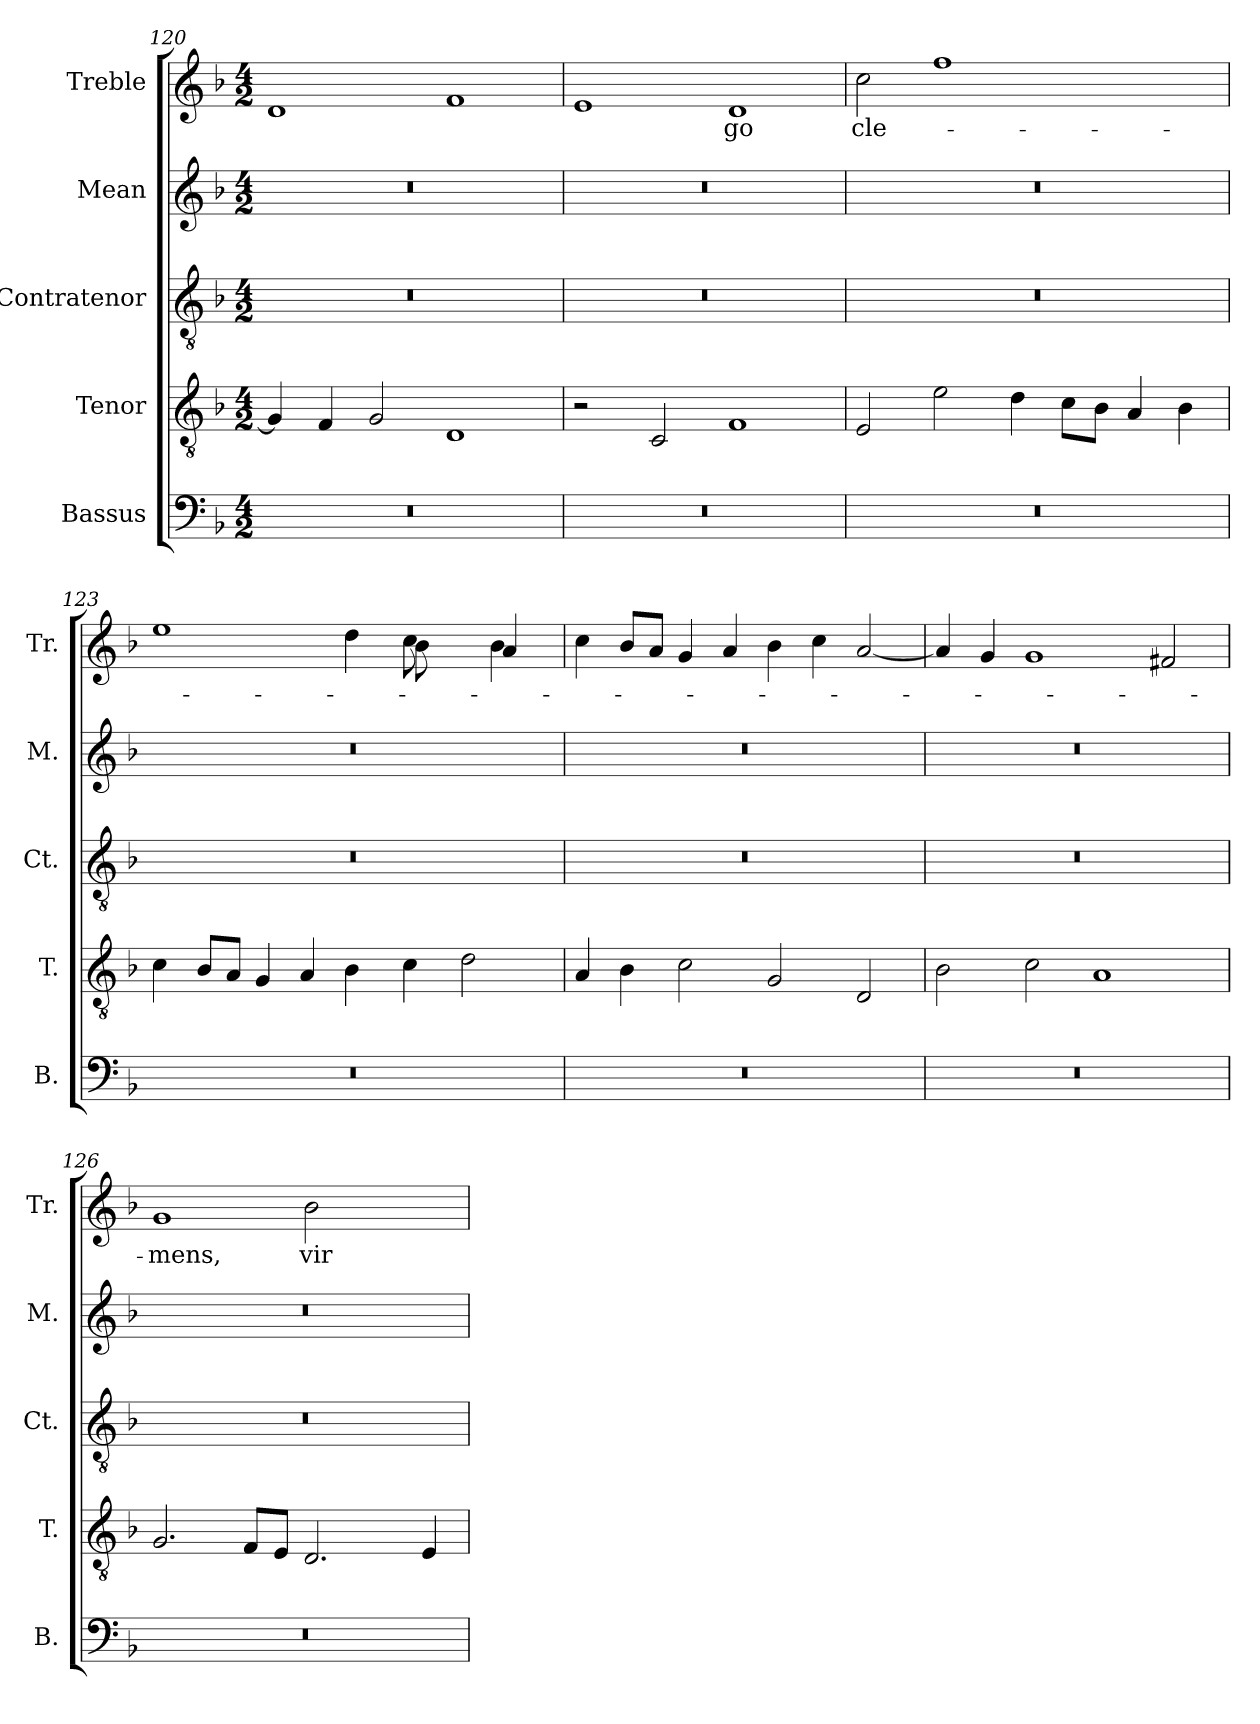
**kern	**kern	**kern	**kern	**kern	**text
*part5	*part4	*part3	*part2	*part1	*part1
*staff5	*staff4	*staff3	*staff2	*staff1	*staff1
*I"Bassus	*I"Tenor	*I"Contratenor	*I"Mean	*I"Treble	*
*I'B.	*I'T.	*I'Ct.	*I'M.	*I'Tr.	*
*clefF4	*clefGv2	*clefGv2	*clefG2	*clefG2	*
*k[b-]	*k[b-]	*k[b-]	*k[b-]	*k[b-]	*
*F:	*F:	*F:	*F:	*F:	*
*M4/2	*M4/2	*M4/2	*M4/2	*M4/2	*
=120	=120	=120	=120	=120	=120
0r	4G/]	0r	0r	1d	.
.	4F/	.	.	.	.
.	2G/	.	.	.	.
.	1D	.	.	1f	.
=121	=121	=121	=121	=121	=121
0r	2r	0r	0r	1e	.
.	2C/	.	.	.	.
!	!	!	!	!	!LO:LY:b
.	1F	.	.	1d	-go
!!LO:LB:g=z
=122	=122	=122	=122	=122	=122
!	!	!	!	!	!LO:LY:b
0r	2E/	0r	0r	2cc\	cle-
.	2e\	.	.	1ff	.
.	4d\	.	.	.	.
.	8c\L	.	.	.	.
.	8B-\J	.	.	.	.
.	4A/	.	.	2ryy	.
.	4B-\	.	.	.	.
=123	=123	=123	=123	=123	=123
*	*	*	*	*^	*
*	*	*	*	*	*^	*
*	*	*	*	*	*	*^	*
0r	4c\	0r	0r	1ee	1ryy	1ryy	1ryy	.
.	8B-/L	.	.	.	.	.	.	.
.	8A/J	.	.	.	.	.	.	.
.	4G/	.	.	.	.	.	.	.
.	4A/	.	.	.	.	.	.	.
.	4B-\	.	.	8ryy	4dd\	4ryy	4ryy	.
.	.	.	.	2..ryy	.	.	.	.
.	4c\	.	.	.	8ryy	8cc\	8b-\	.
.	.	.	.	.	2ryy	4ryy	4ryy	.
.	2d\	.	.	.	.	.	.	.
.	.	.	.	.	.	4b-\	4a/	.
.	.	.	.	.	8ryy	8ryy	8ryy	.
*	*	*	*	*v	*v	*v	*v	*
=124	=124	=124	=124	=124	=124
0r	4A/	0r	0r	4cc\	.
.	4B-\	.	.	8b-/L	.
.	.	.	.	8a/J	.
.	2c\	.	.	4g/	.
.	.	.	.	4a/	.
.	2G/	.	.	4b-\	.
.	.	.	.	4cc\	.
.	2D/	.	.	[<2a/	.
=125	=125	=125	=125	=125	=125
0r	2B-\	0r	0r	4a/]	.
.	.	.	.	4g/	.
.	2c\	.	.	1g	.
.	1A	.	.	.	.
.	.	.	.	2f#/	.
!!LO:LB:g=z
=126	=126	=126	=126	=126	=126
!	!	!	!	!	!LO:LY:b
0r	2.G/	0r	0r	1g	-mens,
.	8F/L	.	.	.	.
.	8E/J	.	.	.	.
!	!	!	!	!	!LO:LY:b
.	2.D/	.	.	2b-\	vir-
.	.	.	.	2ryy	.
.	4E/	.	.	.	.
=	=	=	=	=	=
*-	*-	*-	*-	*-	*-
